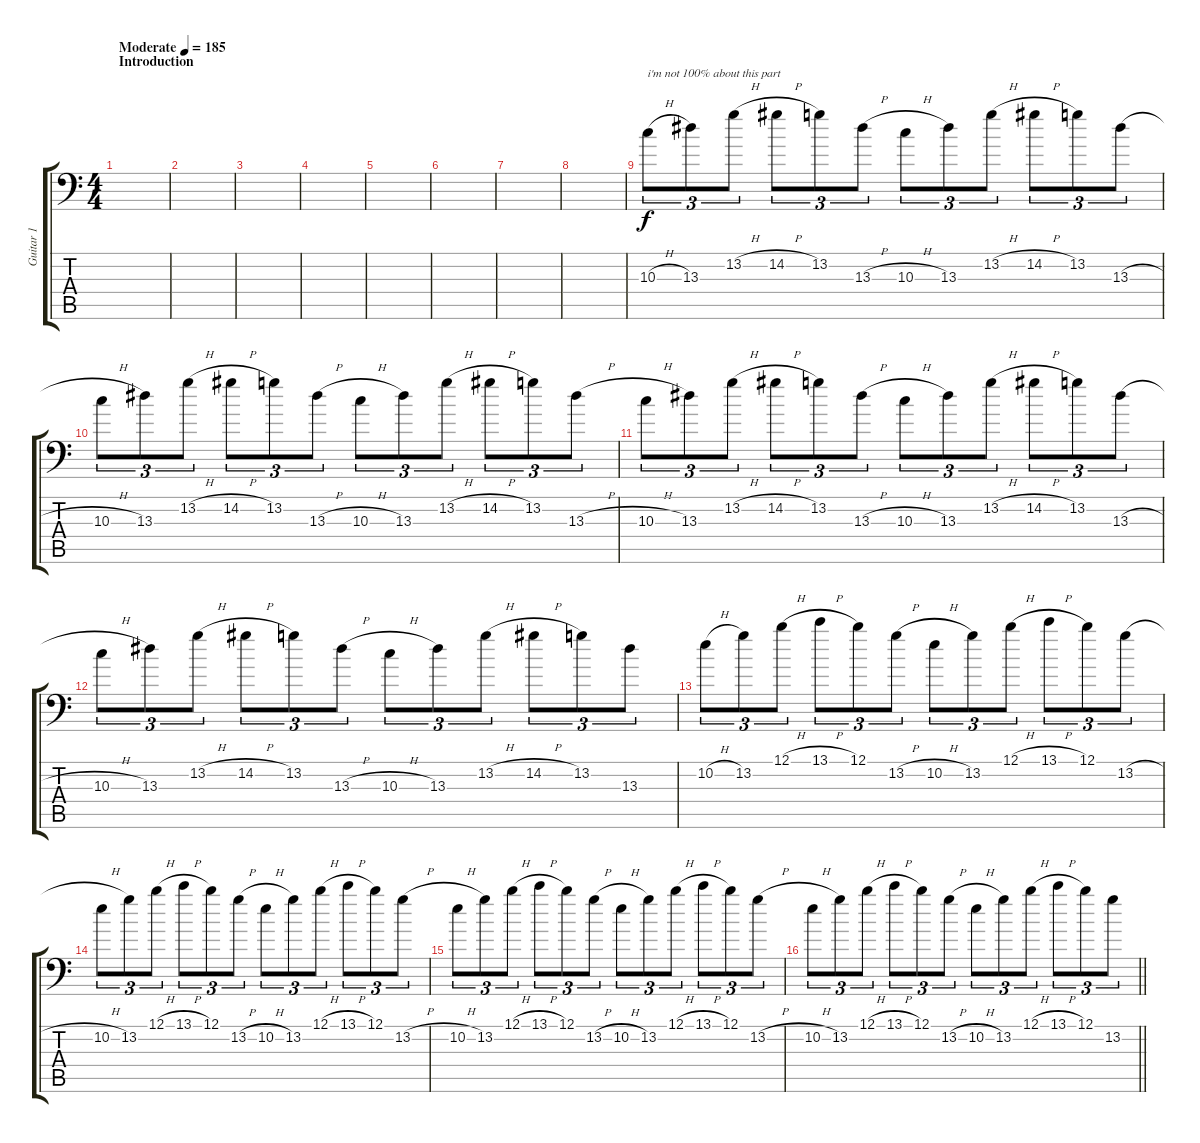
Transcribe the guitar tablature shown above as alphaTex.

\track ("Guitar 1" "Guitar 1") {instrument overdrivenguitar}
\staff {score tabs}
\tuning (B3 Gb3 D3 A2 E2 A1) {hide}
\ts (4 4)
\section ("" "Introduction")
\tempo (185 "Moderate")
\clef f4
\ks c
|
|
|
|
|
|
|
|
10.3{h}.8{tu (3 2) txt "i'm not 100% about this part" volume 6} 13.3.8{tu (3 2)} 13.2{h}.8{tu (3 2)} 14.2{h}.8{tu (3 2)} 13.2.8{tu (3 2)} 13.3{h}.8{tu (3 2)} 10.3{h}.8{tu (3 2)} 13.3.8{tu (3 2)} 13.2{h}.8{tu (3 2)} 14.2{h}.8{tu (3 2)} 13.2.8{tu (3 2)} 13.3{h}.8{tu (3 2)} |
10.3{h}.8{tu (3 2)} 13.3.8{tu (3 2)} 13.2{h}.8{tu (3 2)} 14.2{h}.8{tu (3 2)} 13.2.8{tu (3 2)} 13.3{h}.8{tu (3 2)} 10.3{h}.8{tu (3 2)} 13.3.8{tu (3 2)} 13.2{h}.8{tu (3 2)} 14.2{h}.8{tu (3 2)} 13.2.8{tu (3 2)} 13.3{h}.8{tu (3 2)} |
10.3{h}.8{tu (3 2)} 13.3.8{tu (3 2)} 13.2{h}.8{tu (3 2)} 14.2{h}.8{tu (3 2)} 13.2.8{tu (3 2)} 13.3{h}.8{tu (3 2)} 10.3{h}.8{tu (3 2) volume 12} 13.3.8{tu (3 2)} 13.2{h}.8{tu (3 2)} 14.2{h}.8{tu (3 2)} 13.2.8{tu (3 2)} 13.3{h}.8{tu (3 2)} |
10.3{h}.8{tu (3 2)} 13.3.8{tu (3 2)} 13.2{h}.8{tu (3 2)} 14.2{h}.8{tu (3 2)} 13.2.8{tu (3 2)} 13.3{h}.8{tu (3 2)} 10.3{h}.8{tu (3 2)} 13.3.8{tu (3 2)} 13.2{h}.8{tu (3 2)} 14.2{h}.8{tu (3 2)} 13.2.8{tu (3 2)} 13.3.8{tu (3 2)} |
10.2{h}.8{tu (3 2)} 13.2.8{tu (3 2)} 12.1{h}.8{tu (3 2)} 13.1{h}.8{tu (3 2)} 12.1.8{tu (3 2)} 13.2{h}.8{tu (3 2)} 10.2{h}.8{tu (3 2)} 13.2.8{tu (3 2)} 12.1{h}.8{tu (3 2)} 13.1{h}.8{tu (3 2)} 12.1.8{tu (3 2)} 13.2{h}.8{tu (3 2)} |
10.2{h}.8{tu (3 2)} 13.2.8{tu (3 2)} 12.1{h}.8{tu (3 2)} 13.1{h}.8{tu (3 2)} 12.1.8{tu (3 2)} 13.2{h}.8{tu (3 2)} 10.2{h}.8{tu (3 2)} 13.2.8{tu (3 2)} 12.1{h}.8{tu (3 2)} 13.1{h}.8{tu (3 2)} 12.1.8{tu (3 2)} 13.2{h}.8{tu (3 2)} |
10.2{h}.8{tu (3 2)} 13.2.8{tu (3 2)} 12.1{h}.8{tu (3 2)} 13.1{h}.8{tu (3 2)} 12.1.8{tu (3 2)} 13.2{h}.8{tu (3 2)} 10.2{h}.8{tu (3 2)} 13.2.8{tu (3 2)} 12.1{h}.8{tu (3 2)} 13.1{h}.8{tu (3 2)} 12.1.8{tu (3 2)} 13.2{h}.8{tu (3 2)} |
\barLineRight lightlight
10.2{h}.8{tu (3 2)} 13.2.8{tu (3 2)} 12.1{h}.8{tu (3 2)} 13.1{h}.8{tu (3 2)} 12.1.8{tu (3 2)} 13.2{h}.8{tu (3 2)} 10.2{h}.8{tu (3 2)} 13.2.8{tu (3 2)} 12.1{h}.8{tu (3 2)} 13.1{h}.8{tu (3 2)} 12.1.8{tu (3 2)} 13.2.8{tu (3 2)}
